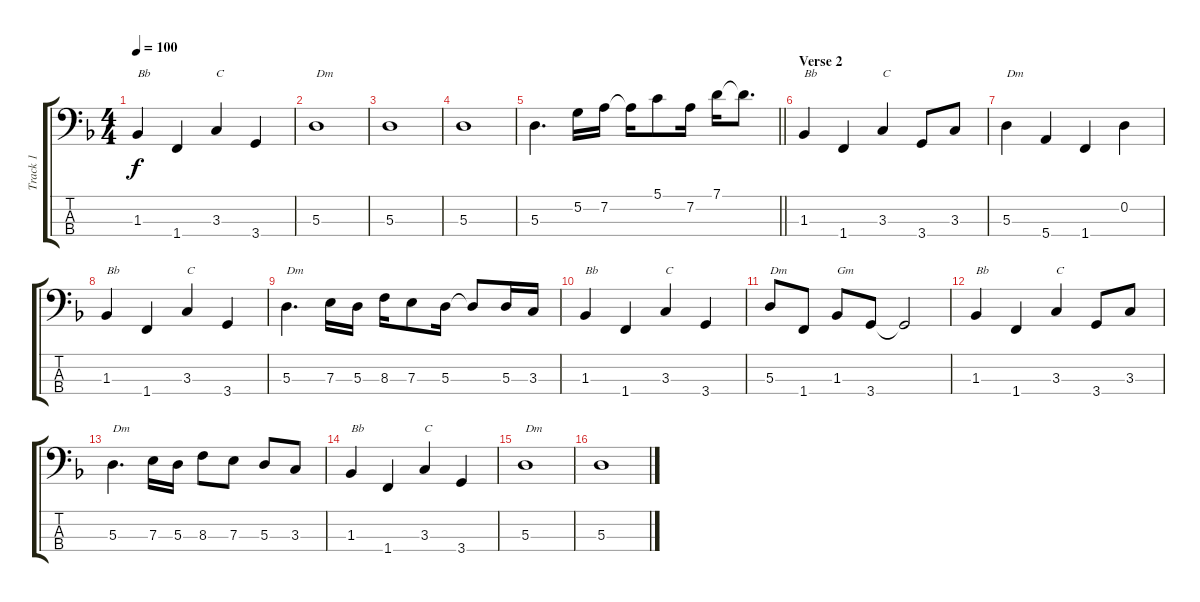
\track ("Track 1" "Track 1") {instrument electricbassfinger}
\staff {score tabs}
\tuning (G2 D2 A1 E1) {hide}
\ts (4 4)
\tempo 100
\clef f4
\ks dminor
1.3.4{txt "Bb" dy f} 1.4.4 3.3.4{txt "C"} 3.4.4 |
5.3.1{txt "Dm"} |
5.3.1 |
5.3.1 |
\barLineRight lightlight
5.3.4{d} 5.2.16 7.2.16 7.2{t}.16 5.1.8 7.2.16 7.1.16 7.1{t}.8{d} |
\section ("" "Verse 2")
1.3.4{txt "Bb"} 1.4.4 3.3.4{txt "C"} 3.4.8 3.3.8 |
5.3.4{txt "Dm"} 5.4.4 1.4.4 0.2.4 |
1.3.4{txt "Bb"} 1.4.4 3.3.4{txt "C"} 3.4.4 |
5.3.4{d txt "Dm"} 7.3.16 5.3.16 8.3.16 7.3.8 5.3.16 5.3{t}.8 5.3.16 3.3.16 |
1.3.4{txt "Bb"} 1.4.4 3.3.4{txt "C"} 3.4.4 |
5.3.8{txt "Dm"} 1.4.8 1.3.8{txt "Gm"} 3.4.8 3.4{t}.2 |
1.3.4{txt "Bb"} 1.4.4 3.3.4{txt "C"} 3.4.8 3.3.8 |
5.3.4{d txt "Dm"} 7.3.16 5.3.16 8.3.8 7.3.8 5.3.8 3.3.8 |
1.3.4{txt "Bb"} 1.4.4 3.3.4{txt "C"} 3.4.4 |
5.3.1{txt "Dm"} |
5.3.1
